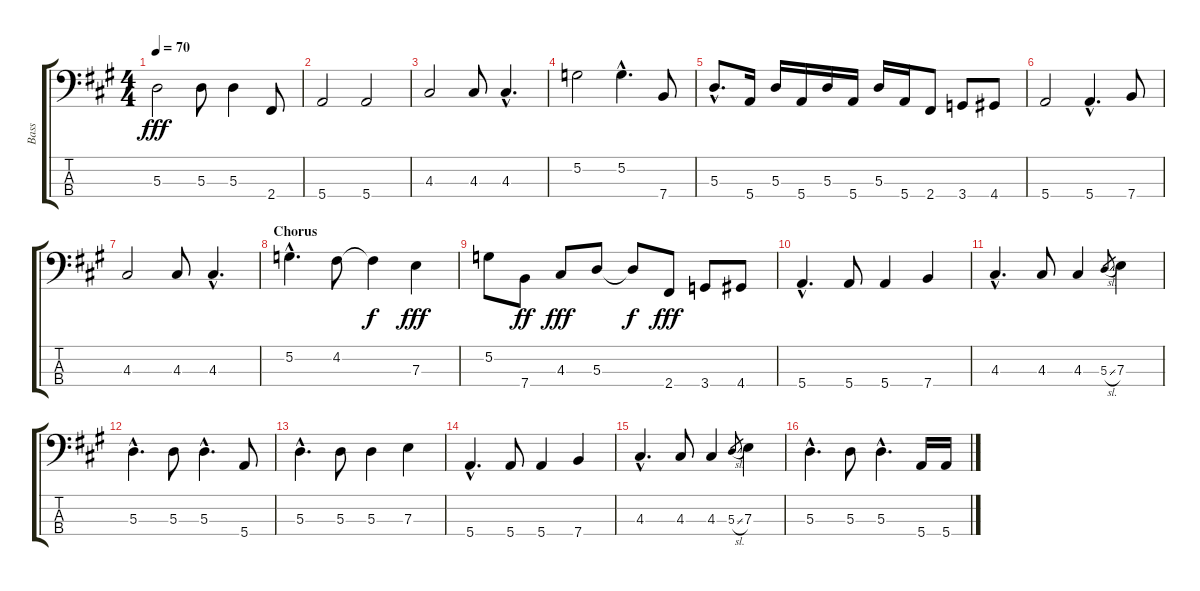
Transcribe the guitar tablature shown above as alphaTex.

\track ("Bass" "Bass") {instrument electricbasspick}
\staff {score tabs}
\tuning (G2 D2 A1 E1) {hide}
\ts (4 4)
\tempo 70
\clef f4
\ks a
5.3.2{dy fff} 5.3.8 5.3.4 2.4.8 |
5.4.2 5.4.2 |
4.3.2 4.3.8 4.3{hac}.4{d} |
5.2.2 5.2{hac}.4{d} 7.4.8 |
5.3{hac}.8{d} 5.4.16 5.3.16 5.4.16 5.3.16 5.4.16 5.3.16 5.4.16 2.4.8 3.4.8 4.4.8 |
5.4.2 5.4{hac}.4{d} 7.4.8 |
4.3.2 4.3.8 4.3{hac}.4{d} |
\section ("" "Chorus")
5.2{hac}.4{d} 4.2.8 4.2{t}.4{dy f} 7.3.4{dy fff} |
5.2.8 7.4.8{dy ff} 4.3.8{dy fff} 5.3.8 5.3{t}.8{dy f} 2.4.8{dy fff} 3.4.8 4.4.8 |
5.4{hac}.4{d} 5.4.8 5.4.4 7.4.4 |
4.3{hac}.4{d} 4.3.8 4.3.4 5.3{sl}.8{gr} 7.3.4 |
5.3{hac}.4{d} 5.3.8 5.3{hac}.4{d} 5.4.8 |
5.3{hac}.4{d} 5.3.8 5.3.4 7.3.4 |
5.4{hac}.4{d} 5.4.8 5.4.4 7.4.4 |
4.3{hac}.4{d} 4.3.8 4.3.4 5.3{sl}.8{gr} 7.3.4 |
5.3{hac}.4{d} 5.3.8 5.3{hac}.4{d} 5.4.16 5.4.16
